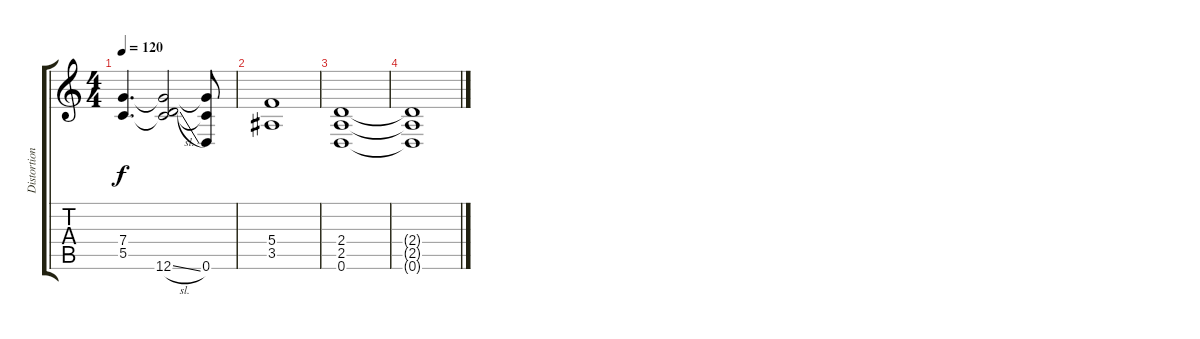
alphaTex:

\track ("Distortion" "Distortion") {instrument distortionguitar}
\staff {score tabs}
\tuning (D4 A3 F3 C3 G2 D2) {hide}
\ts (4 4)
\tempo 120
\clef g2
\ks c
(7.4 5.5).4{d dy f} (7.4{t} 5.5{t} 12.6{sl}).2 (7.4{t} 5.5{t} 0.6).8 |
(5.4 3.5).1 |
(2.4 2.5 0.6).1{volume 0} |
(2.4{t} 2.5{t} 0.6{t}).1
